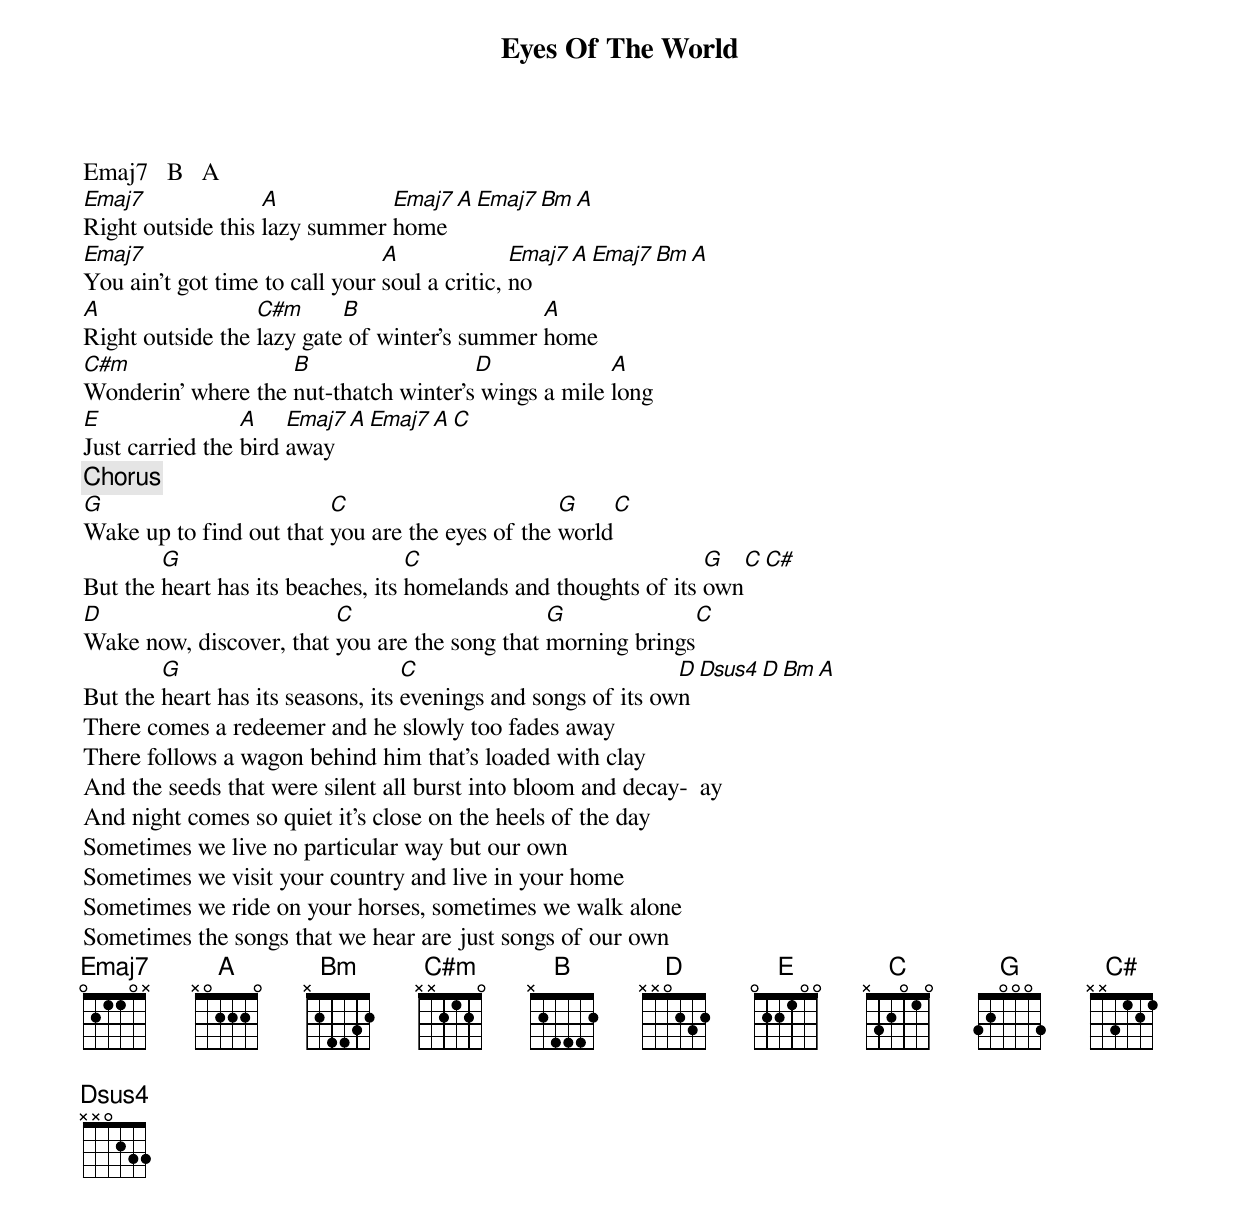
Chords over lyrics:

Eyes Of The World
Emaj7   B   A
Emaj7              A           Emaj7  A  Emaj7   Bm A
Right outside this lazy summer home
Emaj7                           A              Emaj7    A  Emaj7  Bm  A
You ain’t got time to call your soul a critic, no
A                 C#m      B                   A
Right outside the lazy gate of winter’s summer home
C#m                 B                  D             A
Wonderin’ where the nut-thatch winter’s wings a mile long
Emaj             A    Emaj7   A  Emaj7   A   C
Just carried the bird away
[Chorus]
G                        C                       G       C
Wake up to find out that you are the eyes of the world
        G                          C                             G    C   C#
But the heart has its beaches, its homelands and thoughts of its own
D                        C                     G                  C
Wake now, discover, that you are the song that morning brings
        G                          C                           D  Dsus4 D  Bm  A
But the heart has its seasons, its evenings and songs of its own
There comes a redeemer and he slowly too fades away
There follows a wagon behind him that’s loaded with clay
And the seeds that were silent all burst into bloom and decay-  ay
And night comes so quiet it’s close on the heels of the day
Sometimes we live no particular way but our own
Sometimes we visit your country and live in your home
Sometimes we ride on your horses, sometimes we walk alone
Sometimes the songs that we hear are just songs of our own
